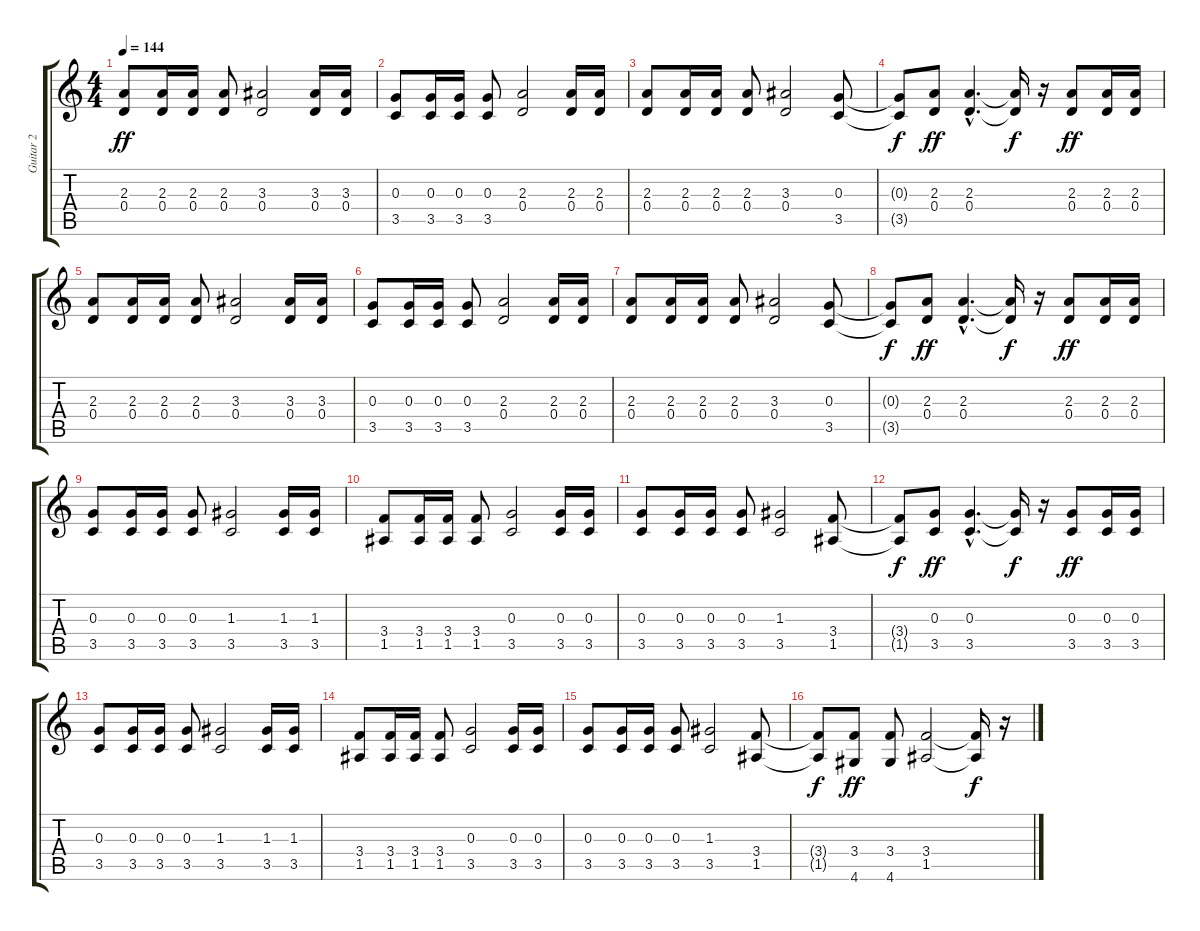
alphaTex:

\track ("Guitar 2" "Guitar 2") {instrument distortionguitar}
\staff {score tabs}
\tuning (E4 B3 G3 D3 A2 E2) {hide}
\ts (4 4)
\tempo 144
\clef g2
\ks c
(2.3 0.4).8{dy ff} (2.3 0.4).16 (2.3 0.4).16 (2.3 0.4).8 (3.3 0.4).2 (3.3 0.4).16 (3.3 0.4).16 |
(0.3 3.5).8 (0.3 3.5).16 (0.3 3.5).16 (0.3 3.5).8 (2.3 0.4).2 (2.3 0.4).16 (2.3 0.4).16 |
(2.3 0.4).8 (2.3 0.4).16 (2.3 0.4).16 (2.3 0.4).8 (3.3 0.4).2 (0.3 3.5).8 |
(0.3{t} 3.5{t}).8{dy f} (2.3 0.4).8{dy ff} (2.3{hac} 0.4{hac}).4{d} (2.3{t} 0.4{t}).16{dy f} r.16 (2.3 0.4).8{dy ff} (2.3 0.4).16 (2.3 0.4).16 |
(2.3 0.4).8 (2.3 0.4).16 (2.3 0.4).16 (2.3 0.4).8 (3.3 0.4).2 (3.3 0.4).16 (3.3 0.4).16 |
(0.3 3.5).8 (0.3 3.5).16 (0.3 3.5).16 (0.3 3.5).8 (2.3 0.4).2 (2.3 0.4).16 (2.3 0.4).16 |
(2.3 0.4).8 (2.3 0.4).16 (2.3 0.4).16 (2.3 0.4).8 (3.3 0.4).2 (0.3 3.5).8 |
(0.3{t} 3.5{t}).8{dy f} (2.3 0.4).8{dy ff} (2.3{hac} 0.4{hac}).4{d} (2.3{t} 0.4{t}).16{dy f} r.16 (2.3 0.4).8{dy ff} (2.3 0.4).16 (2.3 0.4).16 |
(0.3 3.5).8 (0.3 3.5).16 (0.3 3.5).16 (0.3 3.5).8 (1.3 3.5).2 (1.3 3.5).16 (1.3 3.5).16 |
(3.4 1.5).8 (3.4 1.5).16 (3.4 1.5).16 (3.4 1.5).8 (0.3 3.5).2 (0.3 3.5).16 (0.3 3.5).16 |
(0.3 3.5).8 (0.3 3.5).16 (0.3 3.5).16 (0.3 3.5).8 (1.3 3.5).2 (3.4 1.5).8 |
(3.4{t} 1.5{t}).8{dy f} (0.3 3.5).8{dy ff} (0.3{hac} 3.5{hac}).4{d} (0.3{t} 3.5{t}).16{dy f} r.16 (0.3 3.5).8{dy ff} (0.3 3.5).16 (0.3 3.5).16 |
(0.3 3.5).8 (0.3 3.5).16 (0.3 3.5).16 (0.3 3.5).8 (1.3 3.5).2 (1.3 3.5).16 (1.3 3.5).16 |
(3.4 1.5).8 (3.4 1.5).16 (3.4 1.5).16 (3.4 1.5).8 (0.3 3.5).2 (0.3 3.5).16 (0.3 3.5).16 |
(0.3 3.5).8 (0.3 3.5).16 (0.3 3.5).16 (0.3 3.5).8 (1.3 3.5).2 (3.4 1.5).8 |
(3.4{t} 1.5{t}).8{dy f} (3.4 4.6).8{dy ff} (3.4 4.6).8 (3.4 1.5).2 (3.4{t} 1.5{t}).16{dy f} r.16
